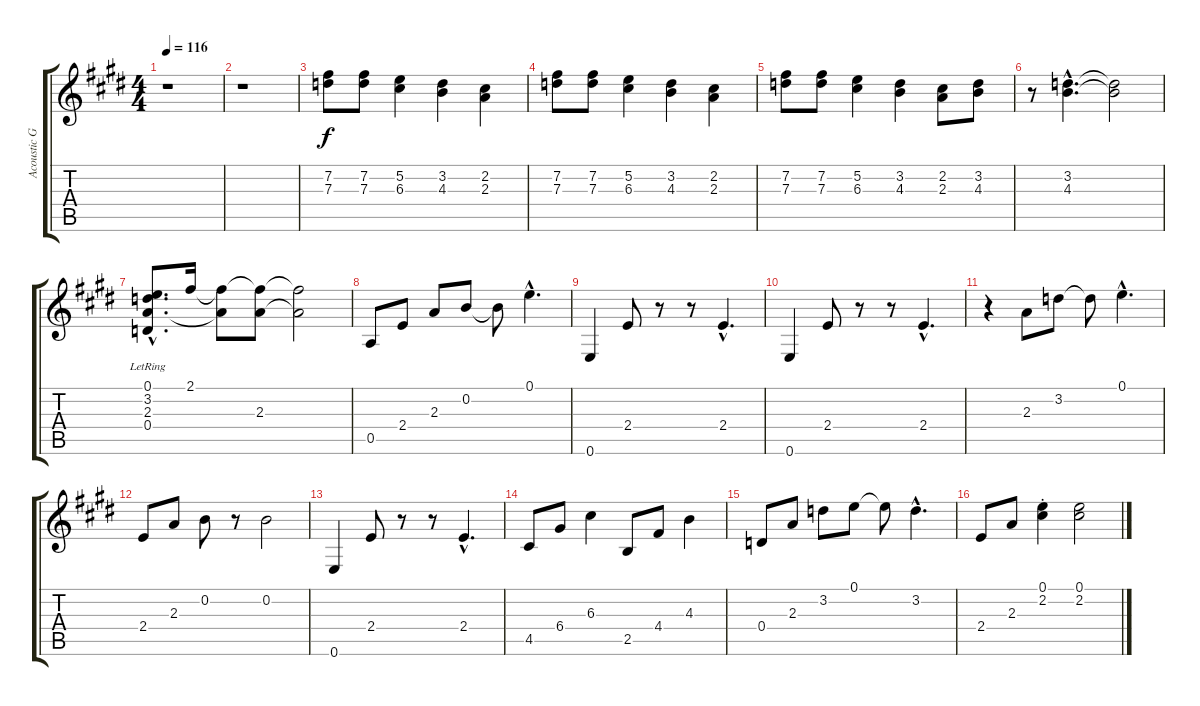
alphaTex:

\track ("Acoustic Guitar" "Acoustic G") {instrument acousticguitarsteel}
\staff {score tabs}
\tuning (E4 B3 G3 D3 A2 E2) {hide}
\ts (4 4)
\tempo 116
\clef g2
\ks e
r.1{dy f instrument acousticguitarsteel} |
r.1 |
(7.2 7.3).8 (7.2 7.3).8 (5.2 6.3).4 (3.2 4.3).4 (2.2 2.3).4 |
(7.2 7.3).8 (7.2 7.3).8 (5.2 6.3).4 (3.2 4.3).4 (2.2 2.3).4 |
(7.2 7.3).8 (7.2 7.3).8 (5.2 6.3).4 (3.2 4.3).4 (2.2 2.3).8 (3.2 4.3).8 |
r.8 (3.2{hac} 4.3{hac}).4{d} (3.2{t} 4.3{t}).2 |
(0.1{hac} 3.2{hac lr} 2.3{hac} 0.4{hac lr}).8{d} 2.1.16 (2.1{t} 2.3{t}).8 (2.1{t} 2.3).8 (2.1{t} 2.3{t}).2 |
0.5.8 2.4.8 2.3.8 0.2.8 0.2{t}.8 0.1{hac}.4{d} |
0.6.4 2.4.8 r.8 r.8 2.4{hac}.4{d} |
0.6.4 2.4.8 r.8 r.8 2.4{hac}.4{d} |
r.4 2.3.8 3.2.8 3.2{t}.8 0.1{hac}.4{d} |
2.4.8 2.3.8 0.2.8 r.8 0.2.2 |
0.6.4 2.4.8 r.8 r.8 2.4{hac}.4{d} |
4.5.8 6.4.8 6.3.4 2.5.8 4.4.8 4.3.4 |
0.4.8 2.3.8 3.2.8 0.1.8 0.1{t}.8 3.2{hac}.4{d} |
2.4.8 2.3.8 (0.1{st} 2.2{st}).4 (0.1 2.2).2
